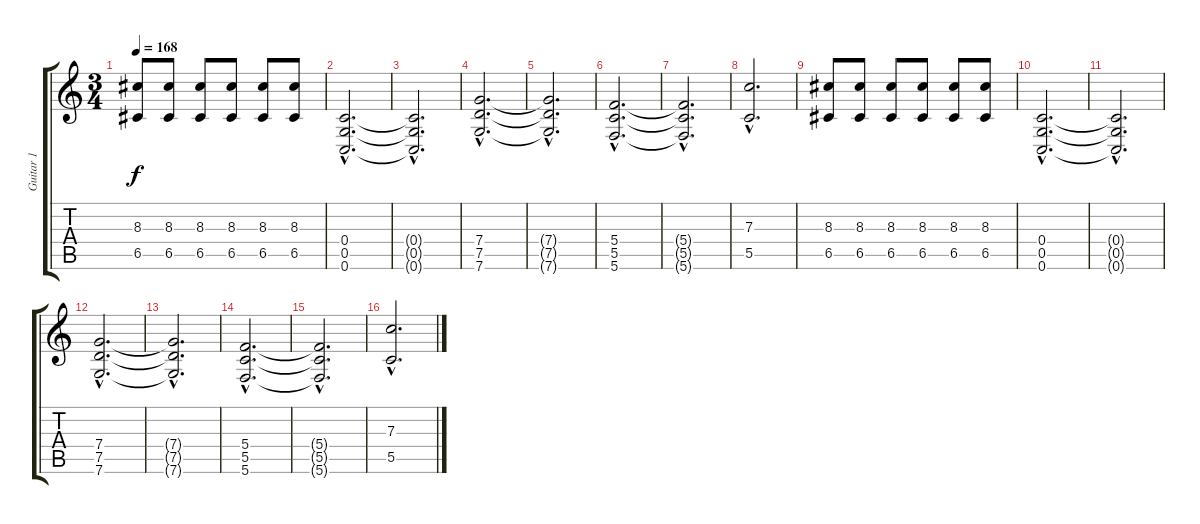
\track ("Guitar 1" "Guitar 1") {instrument distortionguitar}
\staff {score tabs}
\tuning (D4 A3 F3 C3 G2 C2) {hide}
\ts (3 4)
\tempo 168
\clef g2
\ks c
(8.3 6.5).8{dy f} (8.3 6.5).8 (8.3 6.5).8 (8.3 6.5).8 (8.3 6.5).8 (8.3 6.5).8 |
(0.4{hac} 0.5{hac} 0.6{hac}).2{d} |
(0.4{hac t} 0.5{hac t} 0.6{hac t}).2{d} |
(7.4{hac} 7.5{hac} 7.6{hac}).2{d} |
(7.4{hac t} 7.5{hac t} 7.6{hac t}).2{d} |
(5.4{hac} 5.5{hac} 5.6{hac}).2{d} |
(5.4{hac t} 5.5{hac t} 5.6{hac t}).2{d} |
(7.3{hac} 5.5{hac}).2{d} |
(8.3 6.5).8 (8.3 6.5).8 (8.3 6.5).8 (8.3 6.5).8 (8.3 6.5).8 (8.3 6.5).8 |
(0.4{hac} 0.5{hac} 0.6{hac}).2{d} |
(0.4{hac t} 0.5{hac t} 0.6{hac t}).2{d} |
(7.4{hac} 7.5{hac} 7.6{hac}).2{d} |
(7.4{hac t} 7.5{hac t} 7.6{hac t}).2{d} |
(5.4{hac} 5.5{hac} 5.6{hac}).2{d} |
(5.4{hac t} 5.5{hac t} 5.6{hac t}).2{d} |
(7.3{hac} 5.5{hac}).2{d}
